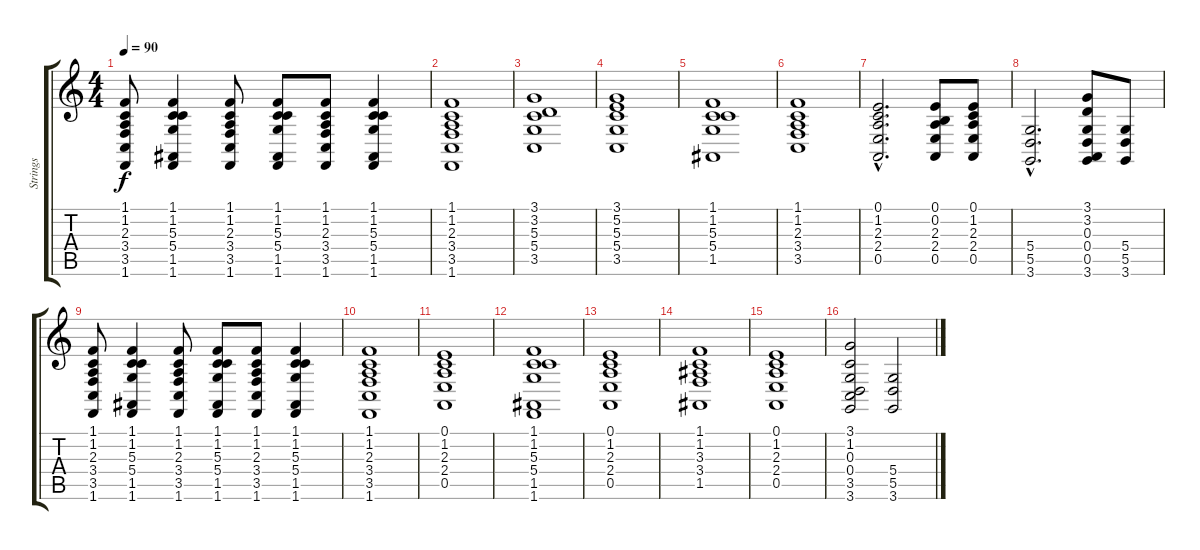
\track ("Strings" "Strings") {instrument trombone}
\staff {score tabs}
\tuning (E4 B3 G3 D3 A2 E2) {hide}
\ts (4 4)
\tempo 90
\clef g2
\ks c
(1.1 1.2 2.3 3.4 3.5 1.6).8{dy f} (1.1 1.2 5.3 5.4 1.5 1.6).4 (1.1 1.2 2.3 3.4 3.5 1.6).8 (1.1 1.2 5.3 5.4 1.5 1.6).8 (1.1 1.2 2.3 3.4 3.5 1.6).8 (1.1 1.2 5.3 5.4 1.5 1.6).4 |
(1.1 1.2 2.3 3.4 3.5 1.6).1 |
(3.1 3.2 5.3 5.4 3.5).1 |
(3.1 5.2 5.3 5.4 3.5).1 |
(1.1 1.2 5.3 5.4 1.5).1 |
(1.1 1.2 2.3 3.4 3.5).1 |
(0.1{hac} 1.2{hac} 2.3{hac} 2.4{hac} 0.5{hac}).2{d} (0.1 0.2 2.3 2.4 0.5).8 (0.1 1.2 2.3 2.4 0.5).8 |
(5.4{hac} 5.5{hac} 3.6{hac}).2{d} (3.1 3.2 0.3 0.4 0.5 3.6).8 (5.4 5.5 3.6).8 |
(1.1 1.2 2.3 3.4 3.5 1.6).8 (1.1 1.2 5.3 5.4 1.5 1.6).4 (1.1 1.2 2.3 3.4 3.5 1.6).8 (1.1 1.2 5.3 5.4 1.5 1.6).8 (1.1 1.2 2.3 3.4 3.5 1.6).8 (1.1 1.2 5.3 5.4 1.5 1.6).4 |
(1.1 1.2 2.3 3.4 3.5 1.6).1 |
(0.1 1.2 2.3 2.4 0.5).1 |
(1.1 1.2 5.3 5.4 1.5 1.6).1 |
(0.1 1.2 2.3 2.4 0.5).1 |
(1.1 1.2 3.3 3.4 1.5).1 |
(0.1 1.2 2.3 2.4 0.5).1 |
(3.1 1.2 0.3 0.4 3.5 3.6).2 (5.4 5.5 3.6).2
